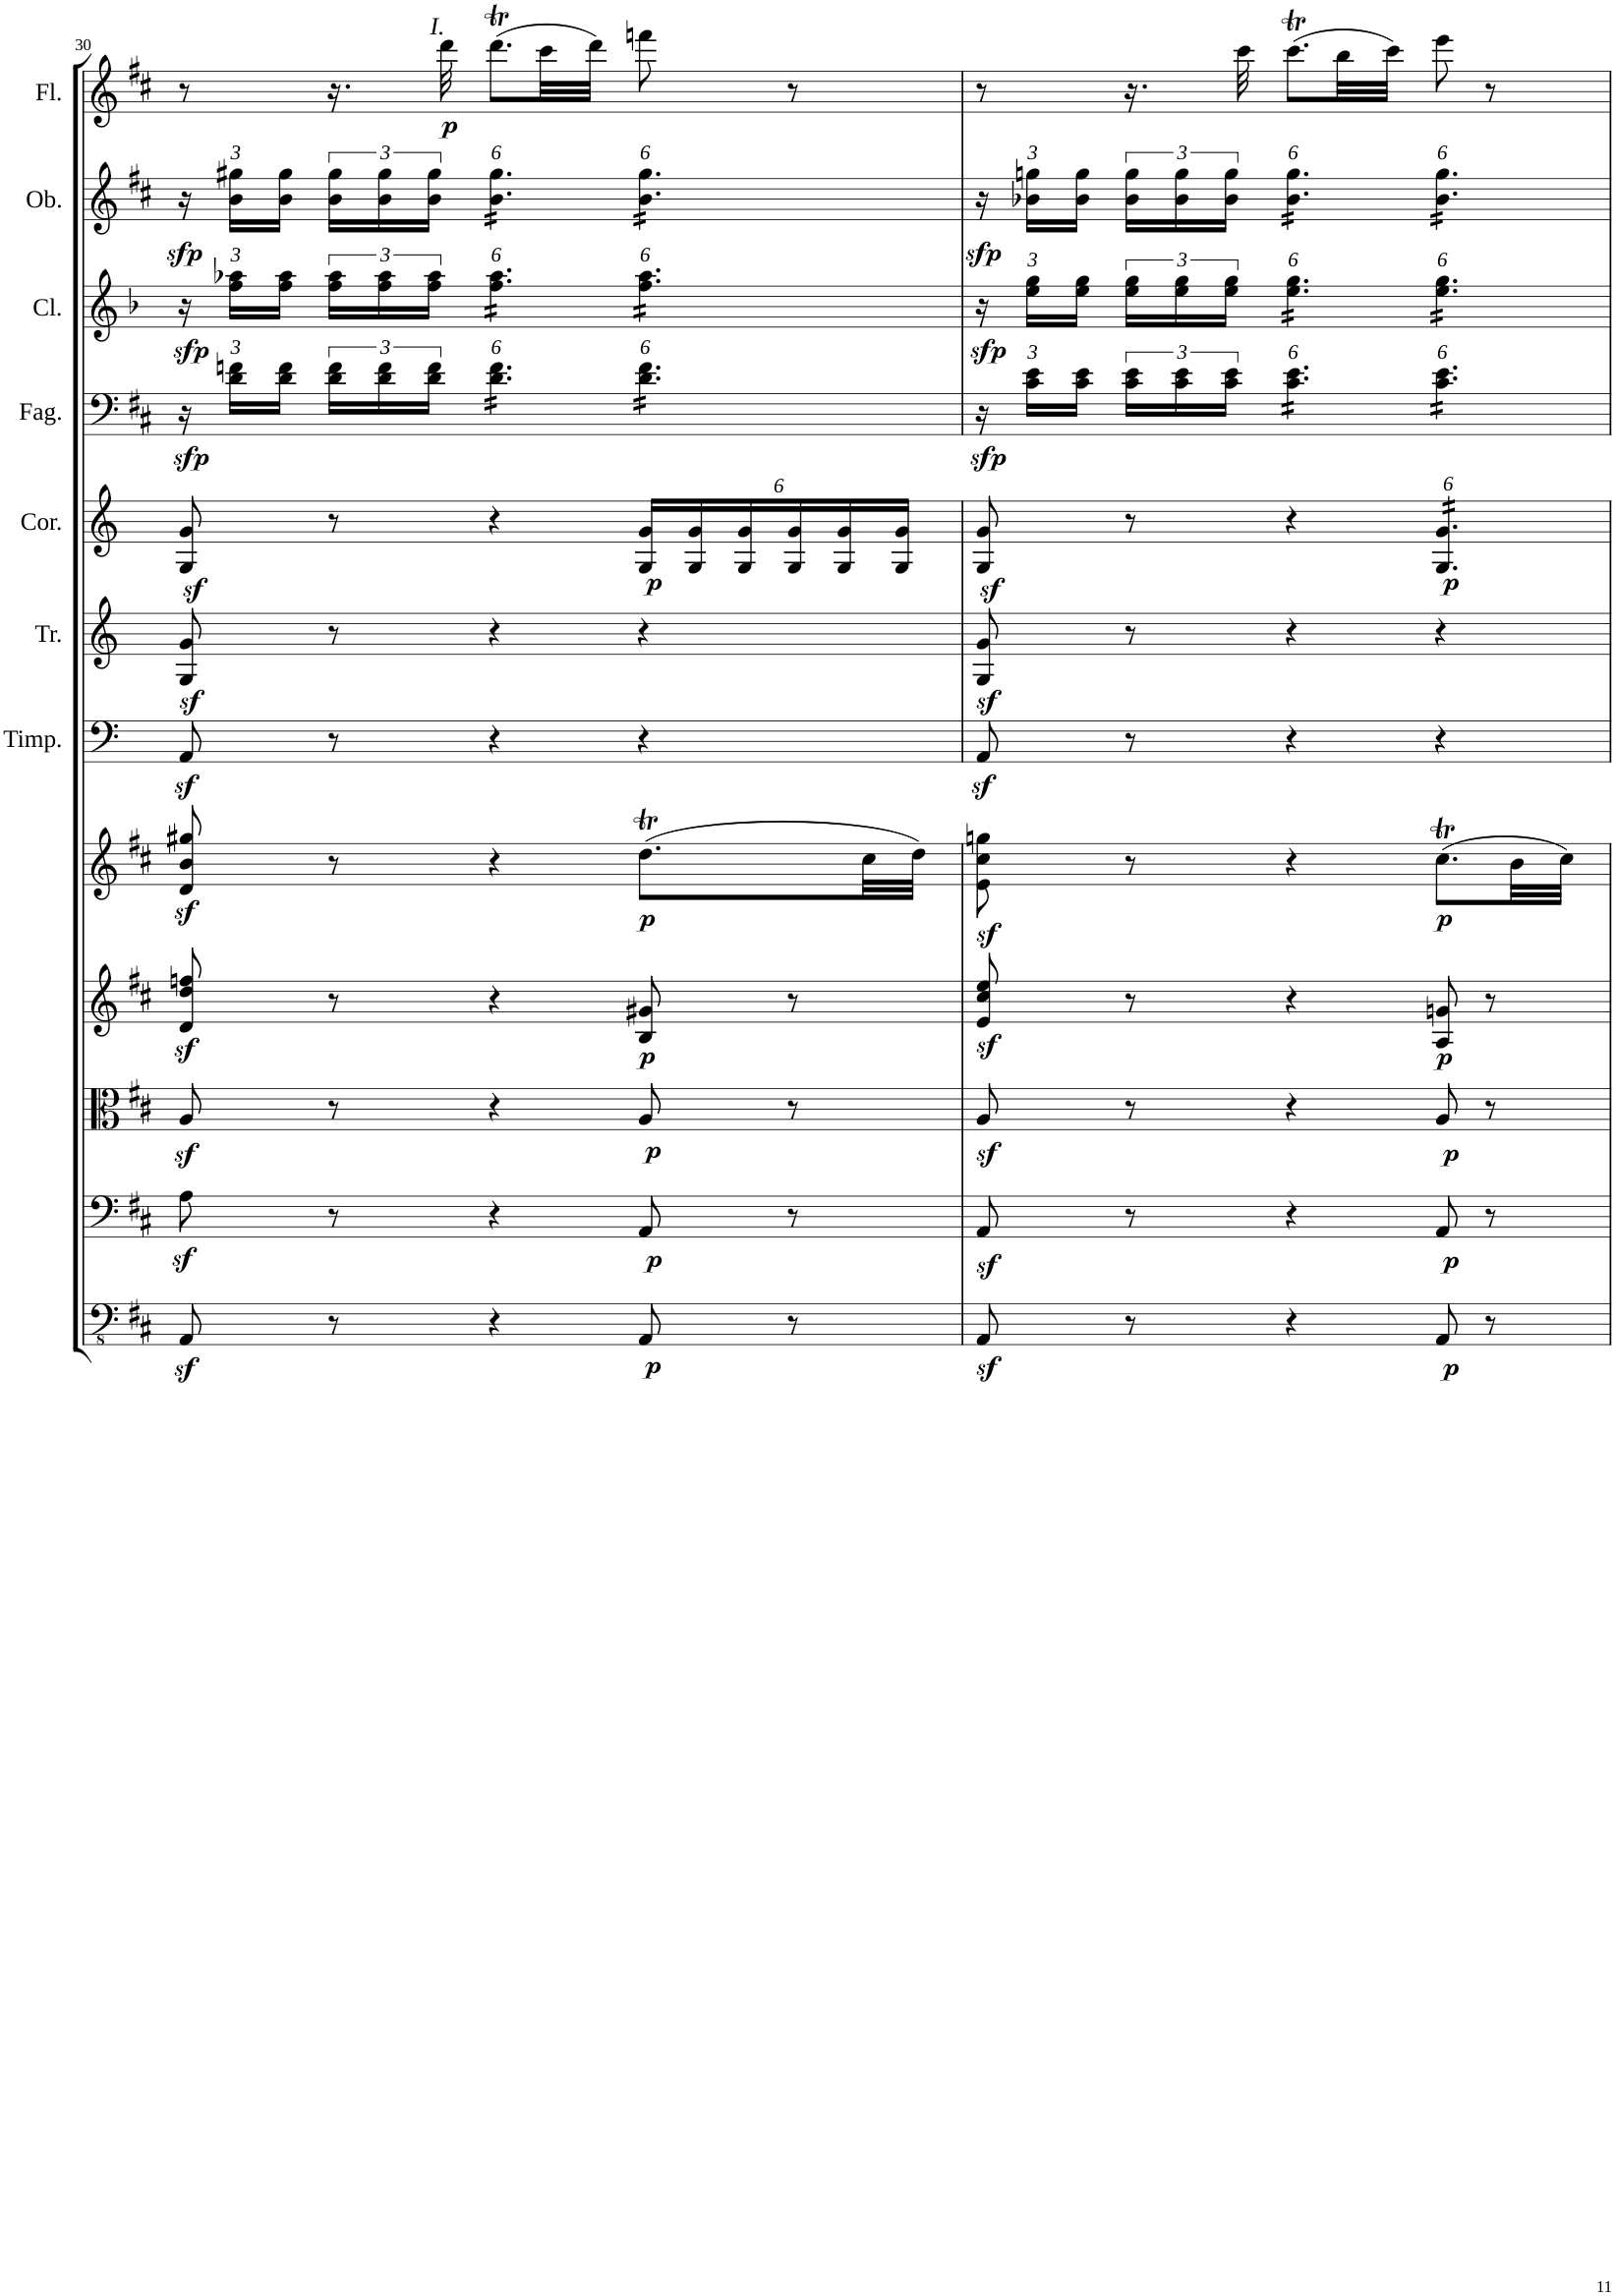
**kern	**dynam	**kern	**dynam	**kern	**dynam	**kern	**dynam	**kern	**dynam	**kern	**kern	**kern	**dynam	**kern	**dynam	**kern	**dynam	**kern	**dynam	**kern	**dynam
*part12	*part12	*part11	*part11	*part10	*part10	*part9	*part9	*part8	*part8	*part7	*part6	*part5	*part5	*part4	*part4	*part3	*part3	*part2	*part2	*part1	*part1
*staff12	*staff12	*staff11	*staff11	*staff10	*staff10	*staff9	*staff9	*staff8	*staff8	*staff7	*staff6	*staff5	*staff5	*staff4	*staff4	*staff3	*staff3	*staff2	*staff2	*staff1	*staff1
*I"Basso	*	*I"Violoncello	*	*I"Viola	*	*I"Violino II	*	*I"Violino I	*	*I"Timpani	*I"Trombe in D	*I"Corni in D	*	*I"Fagotti	*	*I"Clarinetti in A	*	*I"Oboi	*	*I"Flauti	*
*	*	*	*	*	*	*	*	*	*	*I'Timp.	*I'Tr.	*I'Cor.	*	*I'Fag.	*	*I'Cl.	*	*I'Ob.	*	*I'Fl.	*
!!LO:PB:g=z
*clefFv4	*	*clefF4	*	*clefC3	*	*clefG2	*	*clefG2	*	*clefF4	*clefG2	*clefG2	*	*clefF4	*	*clefG2	*	*clefG2	*	*clefG2	*
*	*	*	*	*	*	*	*	*	*	*	*Trd-1c-2	*Trd6c10	*	*	*	*Trd2c3	*	*	*	*	*
*k[f#c#]	*	*k[f#c#]	*	*k[f#c#]	*	*k[f#c#]	*	*k[f#c#]	*	*k[]	*k[]	*k[]	*	*k[f#c#]	*	*k[b-]	*	*k[f#c#]	*	*k[f#c#]	*
*M3/4	*	*M3/4	*	*M3/4	*	*M3/4	*	*M3/4	*	*M3/4	*M3/4	*M3/4	*	*M3/4	*	*M3/4	*	*M3/4	*	*M3/4	*
*	*	*	*	*	*	*	*	*	*	*	*	*	*	*Xbrackettup	*	*Xbrackettup	*	*Xbrackettup	*	*	*
=30	=30	=30	=30	=30	=30	=30	=30	=30	=30	=30	=30	=30	=30	=30	=30	=30	=30	=30	=30	=30	=30
!	!	!	!	!	!	!	!	!	!	!	!	!	!	!	!LO:DY:b	!	!LO:DY:b	!	!LO:DY:b	!	!
8AAAz<^/	.	8Az<^\	.	8Az<^/	.	8d/z<^ 8dd/z<^ 8ffn/z<^	.	8d/z<^ 8b/z<^ 8gg#X/z<^	.	8AAz<^/	8G/z<^ 8g/z<^	8G/z<^ 8g/z<^	.	24r	sfp	24r	sfp	24r	sfp	8r	.
.	.	.	.	.	.	.	.	.	.	.	.	.	.	24d\^ 24fn\^LL	.	24ff\^ 24aa-X\^LL	.	24b\^ 24gg#X\^LL	.	.	.
.	.	.	.	.	.	.	.	.	.	.	.	.	.	24d\ 24f\JJ	.	24ff\ 24aa-\JJ	.	24b\ 24gg#\JJ	.	.	.
*	*	*	*	*	*	*	*	*	*	*	*	*	*	*brackettup	*	*brackettup	*	*brackettup	*	*	*
8r	.	8r	.	8r	.	8r	.	8r	.	8r	8r	8r	.	24d\ 24f\LL	.	24ff\ 24aa-\LL	.	24b\ 24gg#\LL	.	16.r	.
.	.	.	.	.	.	.	.	.	.	.	.	.	.	24d\ 24f\	.	24ff\ 24aa-\	.	24b\ 24gg#\	.	.	.
.	.	.	.	.	.	.	.	.	.	.	.	.	.	24d\ 24f\JJ	.	24ff\ 24aa-\JJ	.	24b\ 24gg#\JJ	.	.	.
!	!	!	!	!	!	!	!	!	!	!	!	!	!	!	!	!	!	!	!	!LO:TX:a:i:t=I.	!
!	!	!	!	!	!	!	!	!	!	!	!	!	!	!	!	!	!	!	!	!	!LO:DY:b
.	.	.	.	.	.	.	.	.	.	.	.	.	.	.	.	.	.	.	.	32ddd\	p
*	*	*	*	*	*	*	*	*	*	*	*	*	*	*tremolo	*	*	*	*	*	*	*
*	*	*	*	*	*	*	*	*	*	*	*	*	*	*	*	*tremolo	*	*	*	*	*
*	*	*	*	*	*	*	*	*	*	*	*	*	*	*	*	*	*	*tremolo	*	*	*
4r	.	4r	.	4r	.	4r	.	4r	.	4r	4r	4r	.	24d\ 24f\LL	.	24ff\ 24aa-\LL	.	24b\ 24gg#\LL	.	(8.dddT\L	.
.	.	.	.	.	.	.	.	.	.	.	.	.	.	24d\ 24f\	.	24ff\ 24aa-\	.	24b\ 24gg#\	.	.	.
.	.	.	.	.	.	.	.	.	.	.	.	.	.	24d\ 24f\	.	24ff\ 24aa-\	.	24b\ 24gg#\	.	.	.
.	.	.	.	.	.	.	.	.	.	.	.	.	.	24d\ 24f\	.	24ff\ 24aa-\	.	24b\ 24gg#\	.	.	.
.	.	.	.	.	.	.	.	.	.	.	.	.	.	24d\ 24f\	.	24ff\ 24aa-\	.	24b\ 24gg#\	.	.	.
.	.	.	.	.	.	.	.	.	.	.	.	.	.	.	.	.	.	.	.	32ccc#\LL	.
.	.	.	.	.	.	.	.	.	.	.	.	.	.	24d\ 24f\JJ	.	24ff\ 24aa-\JJ	.	24b\ 24gg#\JJ	.	.	.
.	.	.	.	.	.	.	.	.	.	.	.	.	.	.	.	.	.	.	.	32ddd\JJJ)	.
*	*	*	*	*	*	*	*	*	*	*	*	*Xbrackettup	*	*	*	*	*	*	*	*	*
!	!LO:DY:b	!	!LO:DY:b	!	!LO:DY:b	!	!LO:DY:b	!	!LO:DY:b	!	!	!	!LO:DY:b	!	!	!	!	!	!	!	!
8AAA/	p	8AA/	p	8A/	p	8B/ 8g#X/	p	(8.ddT\L	p	4r	4r	24G/ 24g/LL	p	24d\ 24f\LL	.	24ff\ 24aa-\LL	.	24b\ 24gg#\LL	.	8fffn\	.
.	.	.	.	.	.	.	.	.	.	.	.	24G/ 24g/	.	24d\ 24f\	.	24ff\ 24aa-\	.	24b\ 24gg#\	.	.	.
.	.	.	.	.	.	.	.	.	.	.	.	24G/ 24g/	.	24d\ 24f\	.	24ff\ 24aa-\	.	24b\ 24gg#\	.	.	.
8r	.	8r	.	8r	.	8r	.	.	.	.	.	24G/ 24g/	.	24d\ 24f\	.	24ff\ 24aa-\	.	24b\ 24gg#\	.	8r	.
.	.	.	.	.	.	.	.	.	.	.	.	24G/ 24g/	.	24d\ 24f\	.	24ff\ 24aa-\	.	24b\ 24gg#\	.	.	.
.	.	.	.	.	.	.	.	32cc#\LL	.	.	.	.	.	.	.	.	.	.	.	.	.
.	.	.	.	.	.	.	.	.	.	.	.	24G/ 24g/JJ	.	24d\ 24f\JJ	.	24ff\ 24aa-\JJ	.	24b\ 24gg#\JJ	.	.	.
*	*	*	*	*	*	*	*	*	*	*	*	*	*	*	*	*	*	*Xtremolo	*	*	*
*	*	*	*	*	*	*	*	*	*	*	*	*	*	*	*	*Xtremolo	*	*	*	*	*
*	*	*	*	*	*	*	*	*	*	*	*	*	*	*Xtremolo	*	*	*	*	*	*	*
.	.	.	.	.	.	.	.	32dd\JJJ)	.	.	.	.	.	.	.	.	.	.	.	.	.
=31	=31	=31	=31	=31	=31	=31	=31	=31	=31	=31	=31	=31	=31	=31	=31	=31	=31	=31	=31	=31	=31
*	*	*	*	*	*	*	*	*	*	*	*	*	*	*Xbrackettup	*	*Xbrackettup	*	*Xbrackettup	*	*	*
!	!	!	!	!	!	!	!	!	!	!	!	!	!	!	!LO:DY:b	!	!LO:DY:b	!	!LO:DY:b	!	!
8AAAz<^/	.	8AAz<^/	.	8Az<^/	.	8e/z<^ 8cc#/z<^ 8ee/z<^	.	8e\z<^ 8cc#\z<^ 8ggn\z<^	.	8AAz<^/	8G/z<^ 8g/z<^	8G/z<^ 8g/z<^	.	24r	sfp	24r	sfp	24r	sfp	8r	.
.	.	.	.	.	.	.	.	.	.	.	.	.	.	24c#\^ 24e\^LL	.	24ee\^ 24gg\^LL	.	24b-X\^ 24ggn\^LL	.	.	.
.	.	.	.	.	.	.	.	.	.	.	.	.	.	24c#\ 24e\JJ	.	24ee\ 24gg\JJ	.	24b-\ 24gg\JJ	.	.	.
*	*	*	*	*	*	*	*	*	*	*	*	*	*	*brackettup	*	*brackettup	*	*brackettup	*	*	*
8r	.	8r	.	8r	.	8r	.	8r	.	8r	8r	8r	.	24c#\ 24e\LL	.	24ee\ 24gg\LL	.	24b-\ 24gg\LL	.	16.r	.
.	.	.	.	.	.	.	.	.	.	.	.	.	.	24c#\ 24e\	.	24ee\ 24gg\	.	24b-\ 24gg\	.	.	.
.	.	.	.	.	.	.	.	.	.	.	.	.	.	24c#\ 24e\JJ	.	24ee\ 24gg\JJ	.	24b-\ 24gg\JJ	.	.	.
.	.	.	.	.	.	.	.	.	.	.	.	.	.	.	.	.	.	.	.	32ccc#\	.
*	*	*	*	*	*	*	*	*	*	*	*	*	*	*tremolo	*	*	*	*	*	*	*
*	*	*	*	*	*	*	*	*	*	*	*	*	*	*	*	*tremolo	*	*	*	*	*
*	*	*	*	*	*	*	*	*	*	*	*	*	*	*	*	*	*	*tremolo	*	*	*
4r	.	4r	.	4r	.	4r	.	4r	.	4r	4r	4r	.	24c#\ 24e\LL	.	24ee\ 24gg\LL	.	24b-\ 24gg\LL	.	(8.ccc#t\L	.
.	.	.	.	.	.	.	.	.	.	.	.	.	.	24c#\ 24e\	.	24ee\ 24gg\	.	24b-\ 24gg\	.	.	.
.	.	.	.	.	.	.	.	.	.	.	.	.	.	24c#\ 24e\	.	24ee\ 24gg\	.	24b-\ 24gg\	.	.	.
.	.	.	.	.	.	.	.	.	.	.	.	.	.	24c#\ 24e\	.	24ee\ 24gg\	.	24b-\ 24gg\	.	.	.
.	.	.	.	.	.	.	.	.	.	.	.	.	.	24c#\ 24e\	.	24ee\ 24gg\	.	24b-\ 24gg\	.	.	.
.	.	.	.	.	.	.	.	.	.	.	.	.	.	.	.	.	.	.	.	32bb\LL	.
.	.	.	.	.	.	.	.	.	.	.	.	.	.	24c#\ 24e\JJ	.	24ee\ 24gg\JJ	.	24b-\ 24gg\JJ	.	.	.
.	.	.	.	.	.	.	.	.	.	.	.	.	.	.	.	.	.	.	.	32ccc#\JJJ)	.
!	!LO:DY:b	!	!LO:DY:b	!	!LO:DY:b	!	!LO:DY:b	!	!LO:DY:b	!	!	!	!LO:DY:b	!	!	!	!	!	!	!	!
*	*	*	*	*	*	*	*	*	*	*	*	*tremolo	*	*	*	*	*	*	*	*	*
8AAA/	p	8AA/	p	8A/	p	8A/ 8gn/	p	(8.cc#t\L	p	4r	4r	24G/ 24g/LL	p	24c#\ 24e\LL	.	24ee\ 24gg\LL	.	24b-\ 24gg\LL	.	8eee\	.
.	.	.	.	.	.	.	.	.	.	.	.	24G/ 24g/	.	24c#\ 24e\	.	24ee\ 24gg\	.	24b-\ 24gg\	.	.	.
.	.	.	.	.	.	.	.	.	.	.	.	24G/ 24g/	.	24c#\ 24e\	.	24ee\ 24gg\	.	24b-\ 24gg\	.	.	.
8r	.	8r	.	8r	.	8r	.	.	.	.	.	24G/ 24g/	.	24c#\ 24e\	.	24ee\ 24gg\	.	24b-\ 24gg\	.	8r	.
.	.	.	.	.	.	.	.	.	.	.	.	24G/ 24g/	.	24c#\ 24e\	.	24ee\ 24gg\	.	24b-\ 24gg\	.	.	.
.	.	.	.	.	.	.	.	32b\LL	.	.	.	.	.	.	.	.	.	.	.	.	.
.	.	.	.	.	.	.	.	.	.	.	.	24G/ 24g/JJ	.	24c#\ 24e\JJ	.	24ee\ 24gg\JJ	.	24b-\ 24gg\JJ	.	.	.
*	*	*	*	*	*	*	*	*	*	*	*	*	*	*	*	*	*	*Xtremolo	*	*	*
*	*	*	*	*	*	*	*	*	*	*	*	*	*	*	*	*Xtremolo	*	*	*	*	*
*	*	*	*	*	*	*	*	*	*	*	*	*	*	*Xtremolo	*	*	*	*	*	*	*
*	*	*	*	*	*	*	*	*	*	*	*	*Xtremolo	*	*	*	*	*	*	*	*	*
.	.	.	.	.	.	.	.	32cc#\JJJ)	.	.	.	.	.	.	.	.	.	.	.	.	.
=	=	=	=	=	=	=	=	=	=	=	=	=	=	=	=	=	=	=	=	=	=
*-	*-	*-	*-	*-	*-	*-	*-	*-	*-	*-	*-	*-	*-	*-	*-	*-	*-	*-	*-	*-	*-
